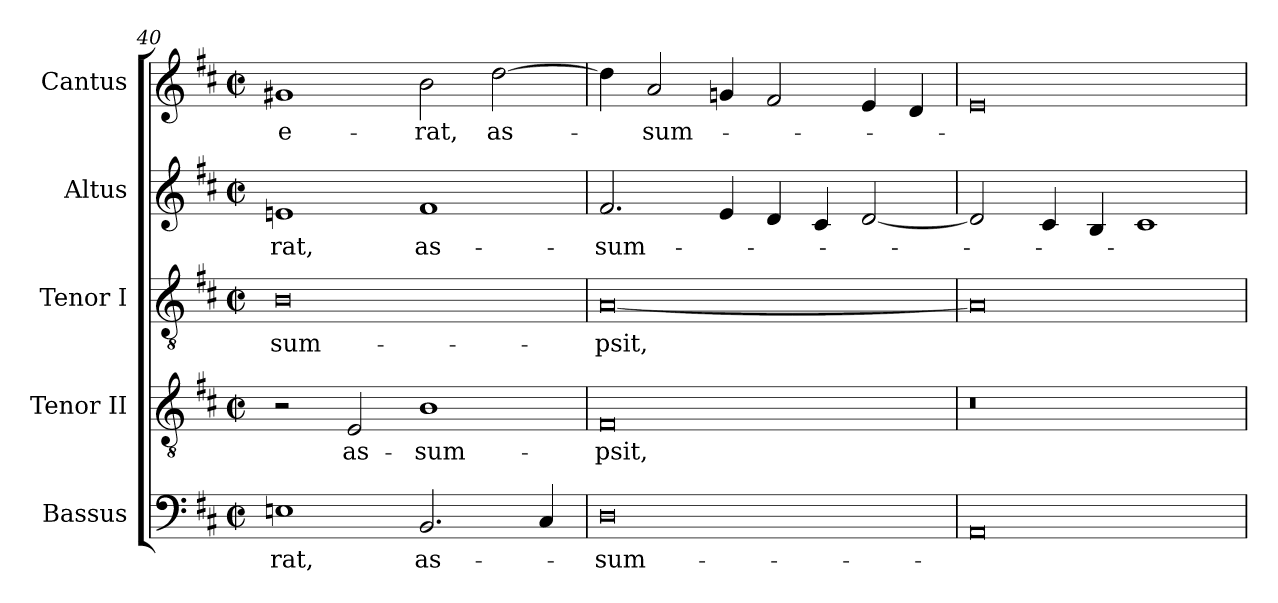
**kern	**text	**kern	**text	**kern	**text	**kern	**text	**kern	**text
*part5	*part5	*part4	*part4	*part3	*part3	*part2	*part2	*part1	*part1
*staff5	*staff5	*staff4	*staff4	*staff3	*staff3	*staff2	*staff2	*staff1	*staff1
*I"Bassus	*	*I"Tenor II	*	*I"Tenor I	*	*I"Altus	*	*I"Cantus	*
*clefF4	*	*clefGv2	*	*clefGv2	*	*clefG2	*	*clefG2	*
*k[f#c#]	*	*k[f#c#]	*	*k[f#c#]	*	*k[f#c#]	*	*k[f#c#]	*
*D:	*	*D:	*	*D:	*	*D:	*	*D:	*
*M2/2	*	*M2/2	*	*M2/2	*	*M2/2	*	*M2/2	*
*met(c|)	*	*met(c|)	*	*met(c|)	*	*met(c|)	*	*met(c|)	*
=40	=40	=40	=40	=40	=40	=40	=40	=40	=40
!	!LO:LY:b:cj	!	!	!	!LO:LY:b:cj	!	!LO:LY:b:cj	!	!LO:LY:b:rj
1En	-rat,	2r	.	0B	-sum-	1en	-rat,	1g#X	e-
!	!	!	!LO:LY:b:cj	!	!	!	!	!	!
.	.	2E/	as-	.	.	.	.	.	.
!	!LO:LY:b:cj	!	!LO:LY:b:cj	!	!	!	!LO:LY:b:cj	!	!LO:LY:b:cj
2.BB/	as-	1B	-sum-	.	.	1f#	as-	2b\	-rat,
!	!	!	!	!	!	!	!	!	!LO:LY:b:cj
.	.	.	.	.	.	.	.	[>2dd\	as-
4C#/	.	.	.	.	.	.	.	.	.
=41	=41	=41	=41	=41	=41	=41	=41	=41	=41
!	!LO:LY:b:cj	!	!LO:LY:b:cj	!	!LO:LY:b:cj	!	!LO:LY:b	!	!
0D	-sum-	0F#	-psit,	[<0A	-psit,	2.f#/	-sum-	4dd\]	.
!	!	!	!	!	!	!	!	!	!LO:LY:b
.	.	.	.	.	.	.	.	2a/	-sum-
.	.	.	.	.	.	4e/	.	4gn/	.
.	.	.	.	.	.	4d/	.	2f#/	.
.	.	.	.	.	.	4c#/	.	.	.
.	.	.	.	.	.	[<2d/	.	4e/	.
.	.	.	.	.	.	.	.	4d/	.
=42	=42	=42	=42	=42	=42	=42	=42	=42	=42
0AA	.	0r	.	0A]	.	2d/]	.	0e	.
.	.	.	.	.	.	4c#/	.	.	.
.	.	.	.	.	.	4B/	.	.	.
.	.	.	.	.	.	1c#	.	.	.
=	=	=	=	=	=	=	=	=	=
*-	*-	*-	*-	*-	*-	*-	*-	*-	*-
